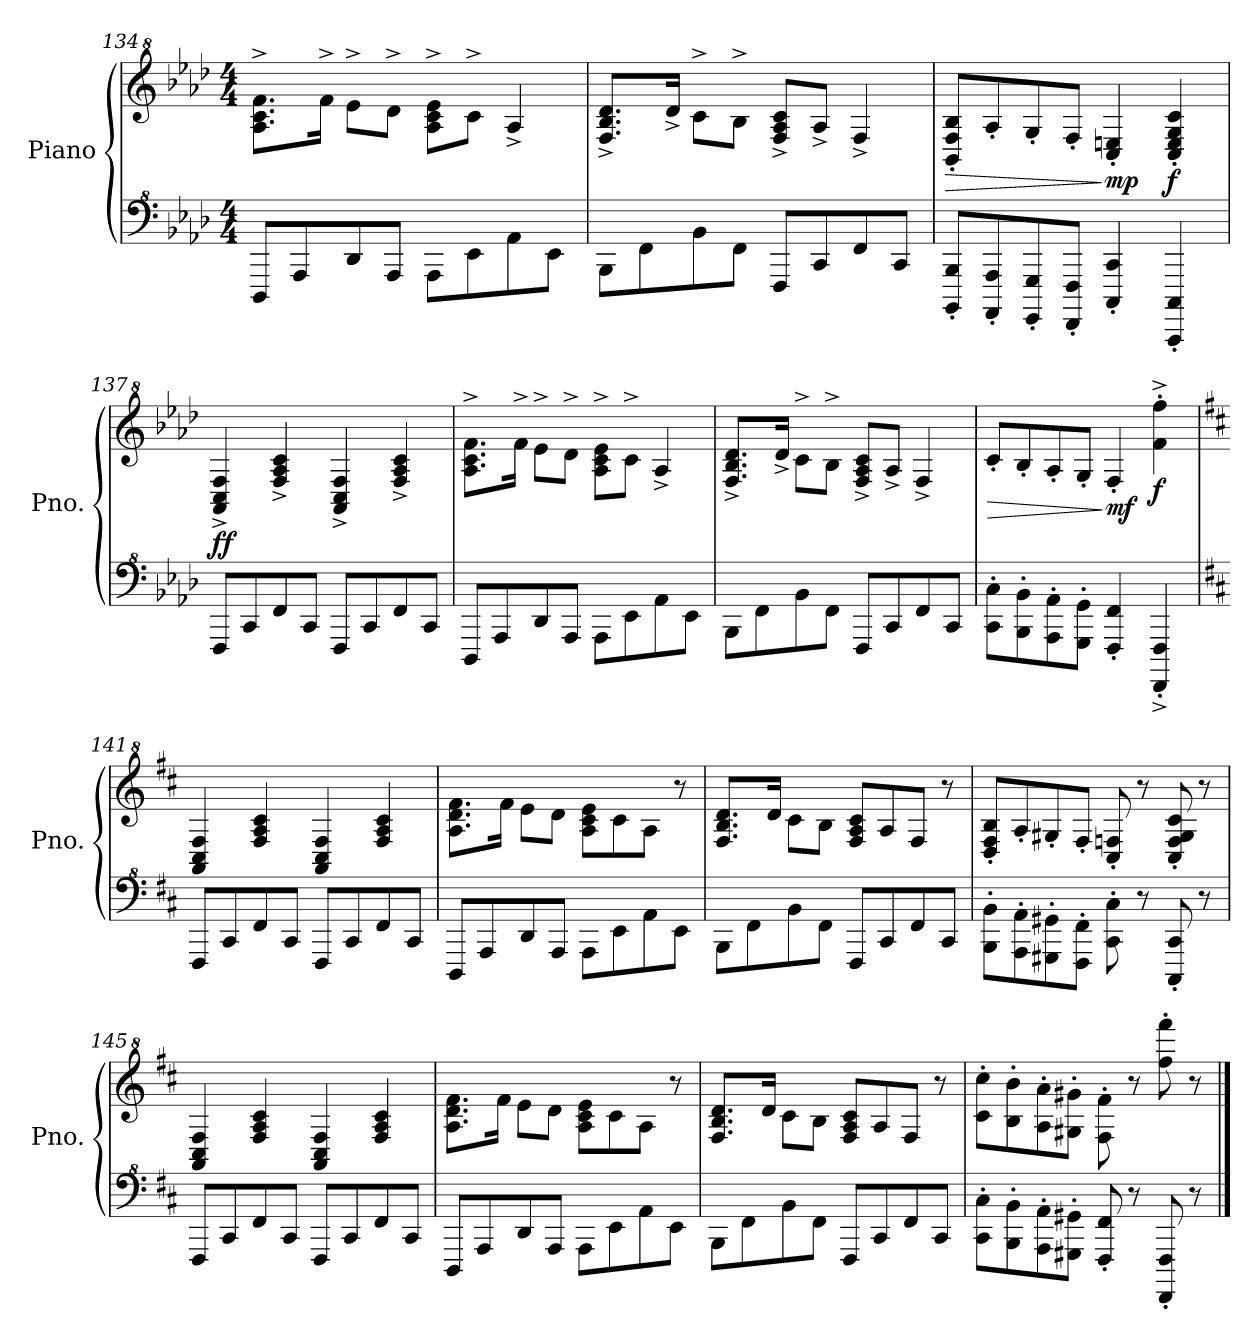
**kern	**kern	**dynam
*part1	*part1	*part1
*staff2	*staff1	*staff1/2
*I"Piano	*	*
*I'Pno.	*	*
!!LO:LB:g=z
*clefF^4	*clefG^2	*
*k[b-e-a-d-]	*k[b-e-a-d-]	*
*M4/4	*M4/4	*
=134	=134	=134
8DD-/L	8.a-\^ 8.cc\^ 8.ff\^L	.
8AA-/	.	.
.	16ff^\Jk	.
8D-/	8ee-^\L	.
8AA-/J	8dd-^\J	.
8AA-\L	8a-\^ 8cc\^ 8ee-\^L	.
8E-\	8cc^\J	.
8A-\	4a-^/	.
8E-\J	.	.
=135	=135	=135
8BB-\L	8.f/^ 8.b-/^ 8.dd-/^L	.
8F\	.	.
.	16dd-^/Jk	.
8B-\	8cc^\L	.
8F\J	8b-^\J	.
8FF/L	8f/^ 8a-/^ 8cc/^L	.
8C/	8a-^/J	.
8F/	4f^/	.
8C/J	.	.
=136	=136	=136
!	!	!LO:HP:b
8BBB-/' 8BB-/'L	8B-/' 8f/' 8b-/'L	>
8AAA-/' 8AA-/'	8a-'/	.
8GGG/' 8GG/'	8g'/	.
8FFF/' 8FF/'J	8f'/J	.
!	!	!LO:DY:n=1:b
4CC/' 4C/'	4c/' 4en/'	] mp
!	!	!LO:DY:n=2:b
4CCC/' 4CC/'	4c/' 4e/' 4g/' 4cc/'	f
=137	=137	=137
!	!	!LO:DY:b
8FF/L	4A-/^ 4c/^ 4f/^	ff
8C/	.	.
8F/	4f/^ 4a-/^ 4cc/^	.
8C/J	.	.
8FF/L	4A-/^ 4c/^ 4f/^	.
8C/	.	.
8F/	4f/^ 4a-/^ 4cc/^	.
8C/J	.	.
=138	=138	=138
8DD-/L	8.a-\^ 8.cc\^ 8.ff\^L	.
8AA-/	.	.
.	16ff^\Jk	.
8D-/	8ee-^\L	.
8AA-/J	8dd-^\J	.
8AA-\L	8a-\^ 8cc\^ 8ee-\^L	.
8E-\	8cc^\J	.
8A-\	4a-^/	.
8E-\J	.	.
!!LO:LB:g=z
=139	=139	=139
8BB-\L	8.f/^ 8.b-/^ 8.dd-/^L	.
8F\	.	.
.	16dd-^/Jk	.
8B-\	8cc^\L	.
8F\J	8b-^\J	.
8FF/L	8f/^ 8a-/^ 8cc/^L	.
8C/	8a-^/J	.
8F/	4f^/	.
8C/J	.	.
=140	=140	=140
!	!	!LO:HP:b
8C\' 8c\'L	8cc'/L	>
8BB-\' 8B-\'	8b-'/	.
8AA-\' 8A-\'	8a-'/	.
8GG\' 8G\'J	8g'/J	.
!	!	!LO:DY:n=1:b
4FF/' 4F/'	4f'/	] mf
!	!	!LO:DY:n=2:b
4FFF/'^ 4FF/'^	4ff\'^ 4fff\'^	f
=141	=141	=141
*k[f#c#]	*k[f#c#]	*
8FF#/L	4A/ 4c#/ 4f#/	.
8C#/	.	.
8F#/	4f#/ 4a/ 4cc#/	.
8C#/J	.	.
8FF#/L	4A/ 4c#/ 4f#/	.
8C#/	.	.
8F#/	4f#/ 4a/ 4cc#/	.
8C#/J	.	.
=142	=142	=142
8DD/L	8.a\ 8.dd\ 8.ff#\L	.
8AA/	.	.
.	16ff#\Jk	.
8D/	8ee\L	.
8AA/J	8dd\J	.
8AA\L	8a\ 8cc#\ 8ee\L	.
8E\	8cc#\	.
8A\	8a\J	.
8E\J	8r	.
=143	=143	=143
8BB\L	8.f#/ 8.b/ 8.dd/L	.
8F#\	.	.
.	16dd/Jk	.
8B\	8cc#\L	.
8F#\J	8b\J	.
8FF#/L	8f#/ 8a/ 8cc#/L	.
8C#/	8a/	.
8F#/	8f#/J	.
8C#/J	8r	.
!!LO:PB:g=z
=144	=144	=144
8BB\' 8B\'L	8d/' 8f#/' 8b/'L	.
8AA\' 8A\'	8a'/	.
8GG#X\' 8G#X\'	8g#X'/	.
8FF#\' 8F#\'J	8f#'/J	.
8C#\' 8c#\'	8c#/' 8fn/'	.
8r	8r	.
8CC#/' 8C#/'	8c#/' 8f/' 8g#/' 8cc#/'	.
8r	8r	.
=145	=145	=145
8FF#/L	4A/ 4c#/ 4f#/	.
8C#/	.	.
8F#/	4f#/ 4a/ 4cc#/	.
8C#/J	.	.
8FF#/L	4A/ 4c#/ 4f#/	.
8C#/	.	.
8F#/	4f#/ 4a/ 4cc#/	.
8C#/J	.	.
=146	=146	=146
8DD/L	8.a\ 8.dd\ 8.ff#\L	.
8AA/	.	.
.	16ff#\Jk	.
8D/	8ee\L	.
8AA/J	8dd\J	.
8AA\L	8a\ 8cc#\ 8ee\L	.
8E\	8cc#\	.
8A\	8a\J	.
8E\J	8r	.
=147	=147	=147
8BB\L	8.f#/ 8.b/ 8.dd/L	.
8F#\	.	.
.	16dd/Jk	.
8B\	8cc#\L	.
8F#\J	8b\J	.
8FF#/L	8f#/ 8a/ 8cc#/L	.
8C#/	8a/	.
8F#/	8f#/J	.
8C#/J	8r	.
!!LO:LB:g=z
=148	=148	=148
8C#\' 8c#\'L	8cc#\' 8ccc#\'L	.
8BB\' 8B\'	8b\' 8bb\'	.
8AA\' 8A\'	8a\' 8aa\'	.
8GG#X\' 8G#X\'J	8g#X\' 8gg#X\'J	.
8FF#/' 8F#/'	8f#\' 8ff#\'	.
8r	8r	.
8FFF#/' 8FF#/'	8fff#\' 8ffff#\'	.
8r	8r	.
==	==	==
*-	*-	*-
